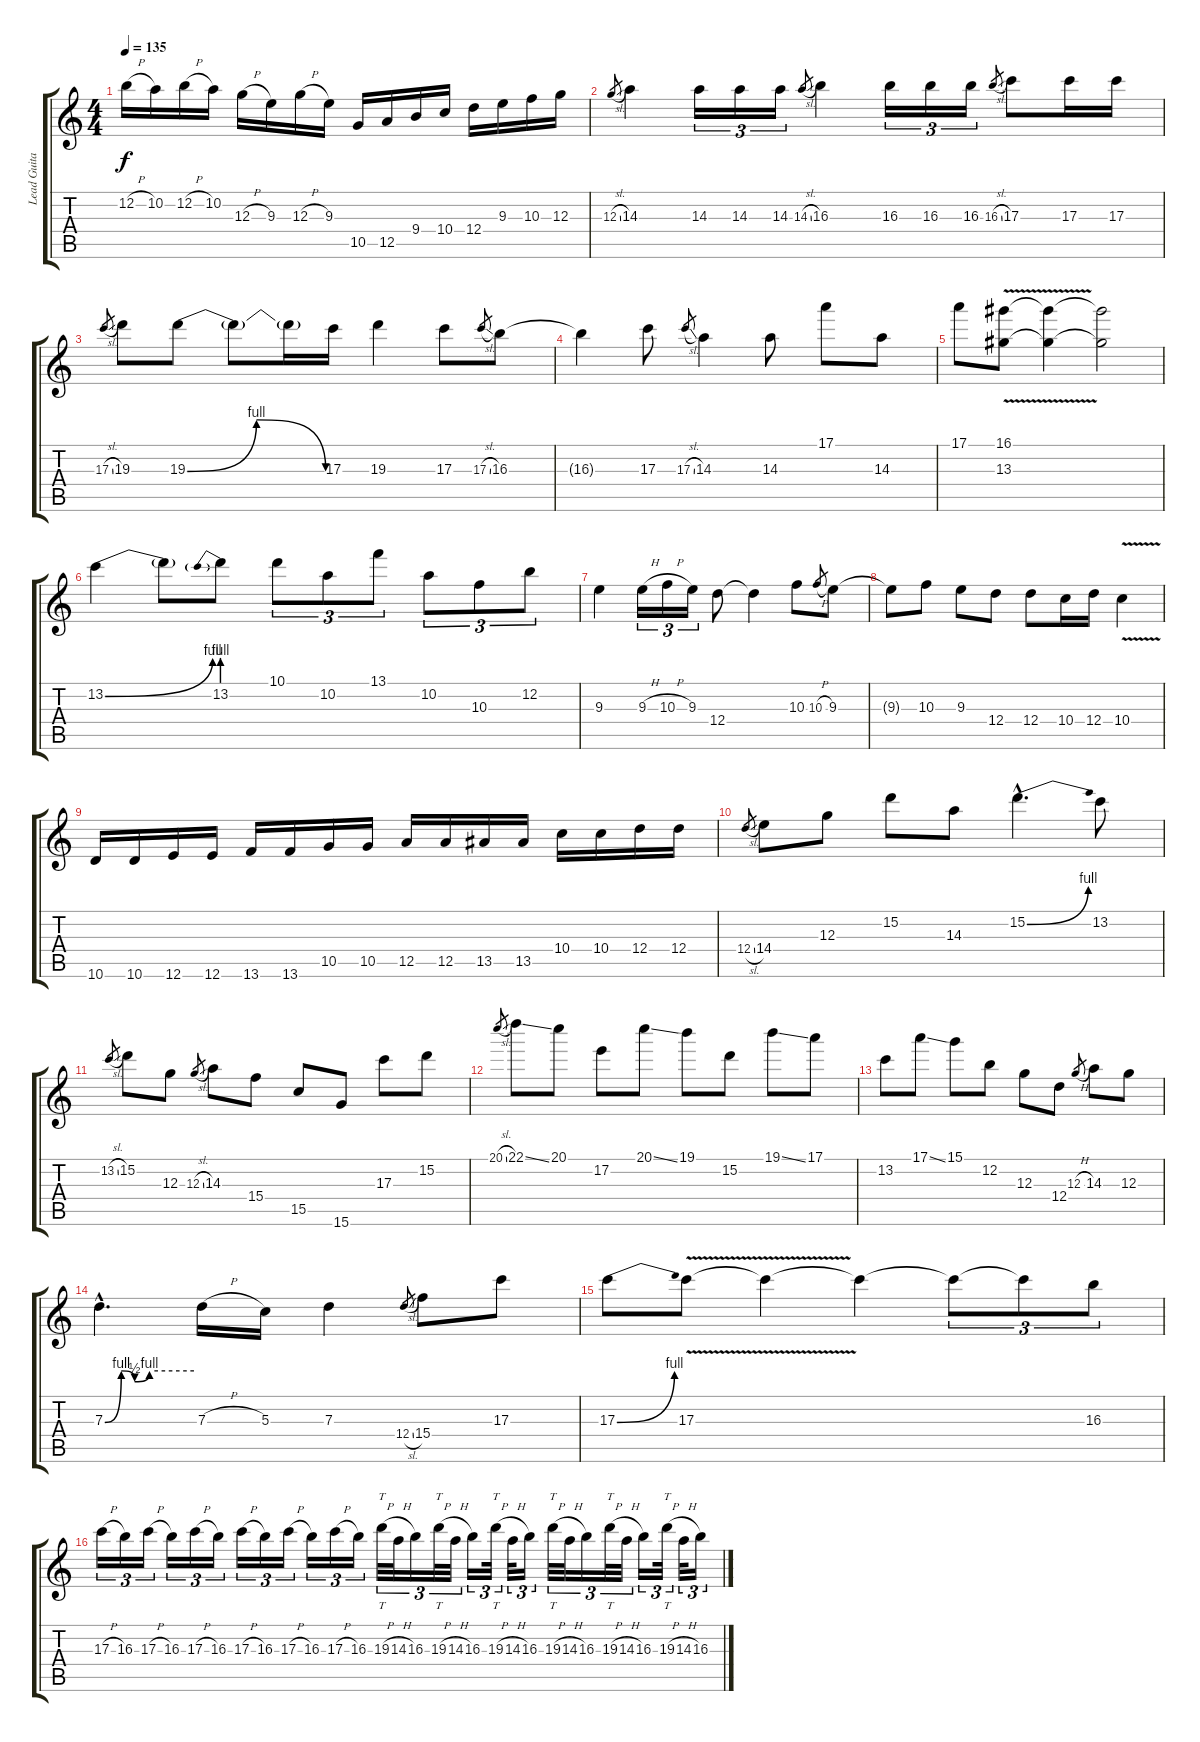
\track ("Lead Guitar" "Lead Guita") {instrument distortionguitar}
\staff {score tabs}
\tuning (E4 B3 G3 D3 A2 E2) {hide}
\ts (4 4)
\tempo 135
\clef g2
\ks c
12.2{h}.16{dy f} 10.2.16 12.2{h}.16 10.2.16 12.3{h}.16 9.3.16 12.3{h}.16 9.3.16 10.5.16 12.5.16 9.4.16 10.4.16 12.4.16 9.3.16 10.3.16 12.3.16 |
12.3{sl}.8{gr} 14.3.4 14.3.16{tu (3 2)} 14.3.16{tu (3 2)} 14.3.16{tu (3 2)} 14.3{sl}.8{gr} 16.3.4 16.3.16{tu (3 2)} 16.3.16{tu (3 2)} 16.3.16{tu (3 2)} 16.3{sl}.8{gr} 17.3.8 17.3.16 17.3.16 |
17.3{sl}.8{gr} 19.3.8 19.3{be (bendrelease 0 0 30 4 50 4 60 0)}.8 19.3{t}.8 19.3{t}.16 17.3.16 19.3.4 17.3.8 17.3{sl}.8{gr} 16.3.8 |
16.3{t}.4 17.3.8 17.3{sl}.8{gr} 14.3.4 14.3.8 17.1.8 14.3.8 |
17.1.8 (16.1{v} 13.3{v}).8 (16.1{t} 13.3{t}).4 (16.1{t} 13.3{t}).2 |
13.2{be (bend 0 0 60 4)}.4 13.2{t}.8 13.2{be (prebend 0 4 60 4)}.8 10.1.8{tu (3 2)} 10.2.8{tu (3 2)} 13.1.8{tu (3 2)} 10.2.8{tu (3 2)} 10.3.8{tu (3 2)} 12.2.8{tu (3 2)} |
9.3.4 9.3{h}.16{tu (3 2)} 10.3{h}.16{tu (3 2)} 9.3.16{tu (3 2)} 12.4.8 12.4{t}.4 10.3.8 10.3{h}.8{gr} 9.3.8 |
9.3{t}.8 10.3.8 9.3.8 12.4.8 12.4.8 10.4.16 12.4.16 10.4{v}.4 |
10.6.16 10.6.16 12.6.16 12.6.16 13.6.16 13.6.16 10.5.16 10.5.16 12.5.16 12.5.16 13.5.16 13.5.16 10.4.16 10.4.16 12.4.16 12.4.16 |
12.4{sl}.8{gr} 14.4.8 12.3.8 15.2.8 14.3.8 15.2{be (bend 0 0 60 4) hac}.4{d} 13.2.8 |
13.2{sl}.8{gr} 15.2.8 12.3.8 12.3{sl}.8{gr} 14.3.8 15.4.8 15.5.8 15.6.8 17.3.8 15.2.8 |
20.1{sl}.8{gr} 22.1{ss}.8 20.1.8 17.2.8 20.1{ss}.8 19.1.8 15.2.8 19.1{ss}.8 17.1.8 |
13.2.8 17.1{ss}.8 15.1.8 12.2.8 12.3.8 12.4.8 12.3{h}.8{gr} 14.3.8 12.3.8 |
7.3{be (custom 0 0 11 4 20 2 30 4 60 4) hac}.4{d} 7.3{h}.16 5.3.16 7.3.4 12.4{sl}.8{gr} 15.4.8 17.3.8 |
17.3{be (bend 0 0 60 4)}.8 17.3{v}.8 17.3{t}.4 17.3{t}.4 17.3{t}.8{tu (3 2)} 17.3{t}.8{tu (3 2)} 16.3.8{tu (3 2)} |
17.3{h}.16{tu (3 2)} 16.3.16{tu (3 2)} 17.3{h}.16{tu (3 2)} 16.3.16{tu (3 2)} 17.3{h}.16{tu (3 2)} 16.3.16{tu (3 2)} 17.3{h}.16{tu (3 2)} 16.3.16{tu (3 2)} 17.3{h}.16{tu (3 2)} 16.3.16{tu (3 2)} 17.3{h}.16{tu (3 2)} 16.3.16{tu (3 2)} 19.3{h}.32{tt tu (3 2)} 14.3{h}.32{tu (3 2)} 16.3.16{tu (3 2)} 19.3{h}.32{tt tu (3 2)} 14.3{h}.32{tu (3 2)} 16.3.16{tu (3 2)} 19.3{h}.32{tt tu (3 2)} 14.3{h}.32{tu (3 2)} 16.3.16{tu (3 2)} 19.3{h}.32{tt tu (3 2)} 14.3{h}.32{tu (3 2)} 16.3.16{tu (3 2)} 19.3{h}.32{tt tu (3 2)} 14.3{h}.32{tu (3 2)} 16.3.16{tu (3 2)} 19.3{h}.32{tt tu (3 2)} 14.3{h}.32{tu (3 2)} 16.3.16{tu (3 2)}
